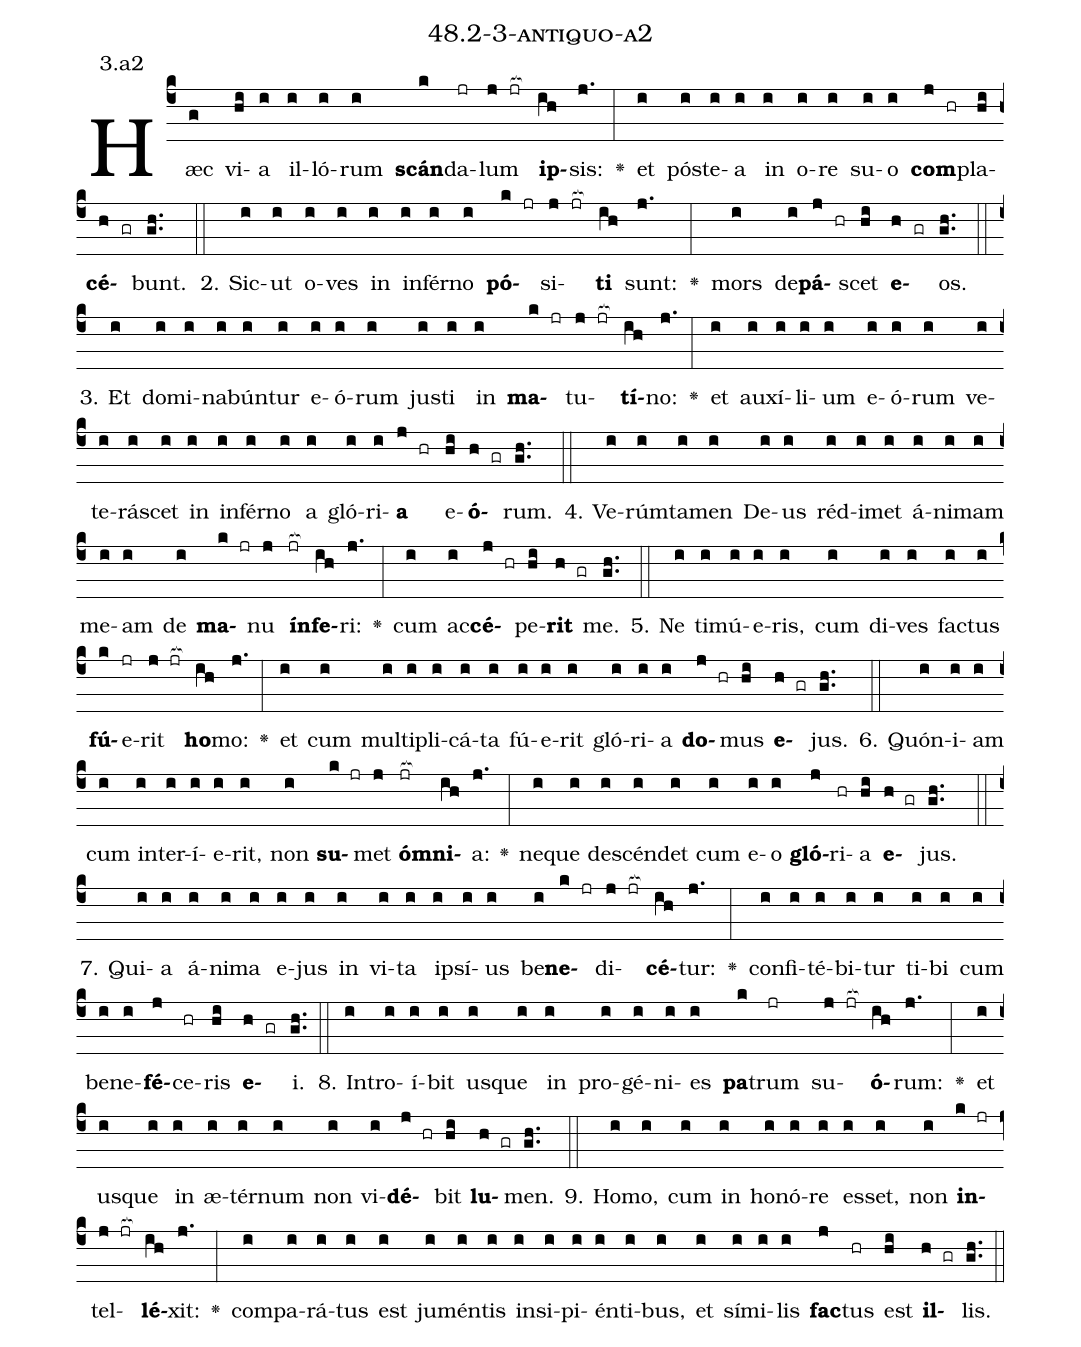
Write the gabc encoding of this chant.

name: 48.2-3-antiquo-a2;
annotation: 3.a2;
%%
(c4)Hæc(g) vi(hi)a(i) il(i)ló(i)rum(i) <b>scán</b>(k)da(jr)lum(j jr[ocb:1{]) <b>ip</b>(ih[ocb:0}])sis:(j.) <v>\greheightstar</v>(:) et(i) póst(i)e(i)a(i) in(i) o(i)re(i) su(i)o(i) <b>com</b>(j hr)pla(hi)<b>cé</b>(h gr)bunt.(gh..) (::)
2. Sic(i)ut(i) o(i)ves(i) in(i) in(i)fér(i)no(i) <b>pó</b>(k jr)si(j jr[ocb:1{])<b>ti</b>(ih[ocb:0}]) sunt:(j.) <v>\greheightstar</v>(:) mors(i) de(i)<b>pá</b>(j hr)scet(hi) <b>e</b>(h gr)os.(gh..) (::)
3. Et(i) do(i)mi(i)na(i)bún(i)tur(i) e(i)ó(i)rum(i) jus(i)ti(i) in(i) <b>ma</b>(k jr)tu(j jr[ocb:1{])<b>tí</b>(ih[ocb:0}])no:(j.) <v>\greheightstar</v>(:) et(i) au(i)xí(i)li(i)um(i) e(i)ó(i)rum(i) ve(i)te(i)rá(i)scet(i) in(i) in(i)fér(i)no(i) a(i) gló(i)ri(i)<b>a</b>(j hr) e(hi)<b>ó</b>(h gr)rum.(gh..) (::)
4. Ve(i)rúm(i)ta(i)men(i) De(i)us(i) réd(i)i(i)met(i) á(i)ni(i)mam(i) me(i)am(i) de(i) <b>ma</b>(k jr)nu(j) <b>ín</b>(jr[ocb:1{])<b>fe</b>(ih[ocb:0}])ri:(j.) <v>\greheightstar</v>(:) cum(i) ac(i)<b>cé</b>(j hr)pe(hi)<b>rit</b>(h gr) me.(gh..) (::)
5. Ne(i) ti(i)mú(i)e(i)ris,(i) cum(i) di(i)ves(i) fac(i)tus(i) <b>fú</b>(k)e(jr)rit(j jr[ocb:1{]) <b>ho</b>(ih[ocb:0}])mo:(j.) <v>\greheightstar</v>(:) et(i) cum(i) mul(i)ti(i)pli(i)cá(i)ta(i) fú(i)e(i)rit(i) gló(i)ri(i)a(i) <b>do</b>(j hr)mus(hi) <b>e</b>(h gr)jus.(gh..) (::)
6. Quón(i)i(i)am(i) cum(i) in(i)ter(i)í(i)e(i)rit,(i) non(i) <b>su</b>(k jr)met(j) <b>óm</b>(jr[ocb:1{])<b>ni</b>(ih[ocb:0}])a:(j.) <v>\greheightstar</v>(:) ne(i)que(i) de(i)scén(i)det(i) cum(i) e(i)o(i) <b>gló</b>(j)ri(hr)a(hi) <b>e</b>(h gr)jus.(gh..) (::)
7. Qui(i)a(i) á(i)ni(i)ma(i) e(i)jus(i) in(i) vi(i)ta(i) ip(i)sí(i)us(i) be(i)<b>ne</b>(k jr)di(j jr[ocb:1{])<b>cé</b>(ih[ocb:0}])tur:(j.) <v>\greheightstar</v>(:) con(i)fi(i)té(i)bi(i)tur(i) ti(i)bi(i) cum(i) be(i)ne(i)<b>fé</b>(j)ce(hr)ris(hi) <b>e</b>(h gr)i.(gh..) (::)
8. In(i)tro(i)í(i)bit(i) us(i)que(i) in(i) pro(i)gé(i)ni(i)es(i) <b>pa</b>(k)trum(jr) su(j jr[ocb:1{])<b>ó</b>(ih[ocb:0}])rum:(j.) <v>\greheightstar</v>(:) et(i) us(i)que(i) in(i) æ(i)tér(i)num(i) non(i) vi(i)<b>dé</b>(j hr)bit(hi) <b>lu</b>(h gr)men.(gh..) (::)
9. Ho(i)mo,(i) cum(i) in(i) ho(i)nó(i)re(i) es(i)set,(i) non(i) <b>in</b>(k jr)tel(j jr[ocb:1{])<b>lé</b>(ih[ocb:0}])xit:(j.) <v>\greheightstar</v>(:) com(i)pa(i)rá(i)tus(i) est(i) ju(i)mén(i)tis(i) in(i)si(i)pi(i)én(i)ti(i)bus,(i) et(i) sí(i)mi(i)lis(i) <b>fac</b>(j)tus(hr) est(hi) <b>il</b>(h gr)lis.(gh..) (::)
